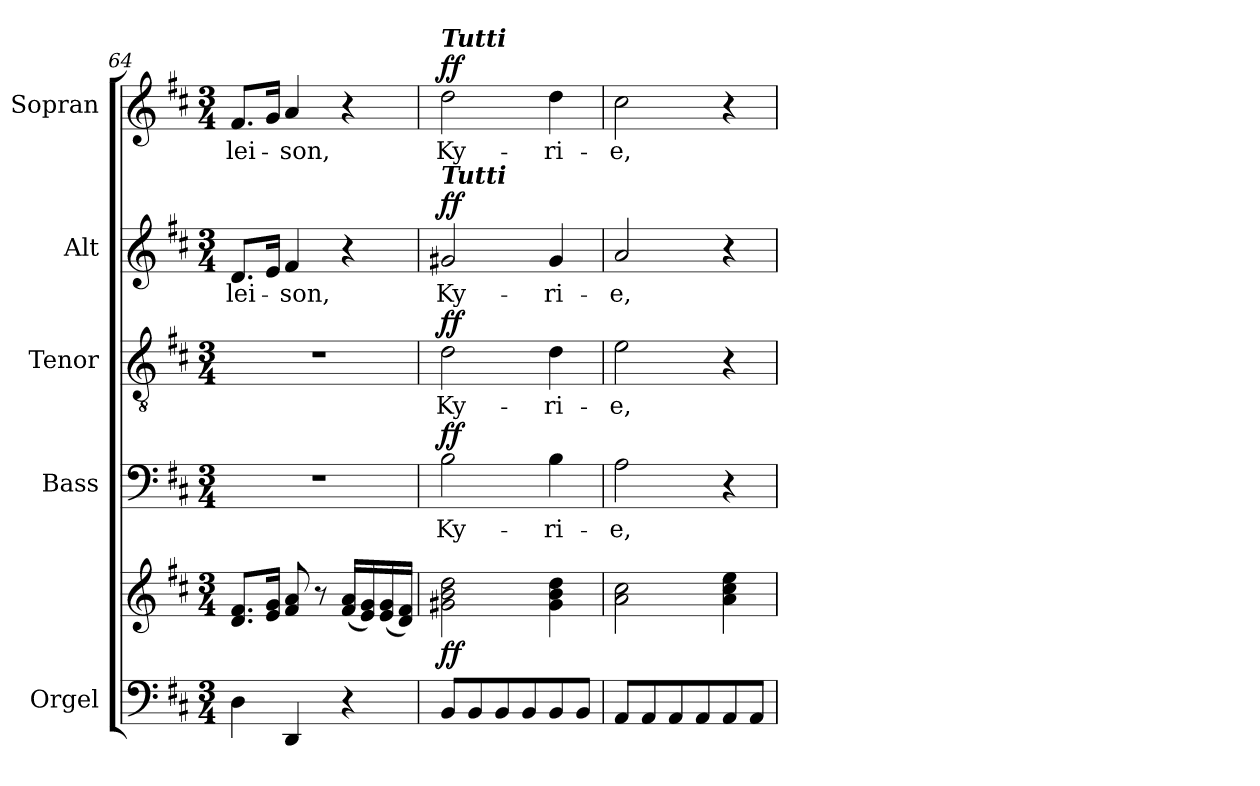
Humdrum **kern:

**kern	**kern	**dynam	**kern	**text	**dynam	**kern	**text	**dynam	**kern	**text	**dynam	**kern	**text	**dynam
*part5	*part5	*part5	*part4	*part4	*part4	*part3	*part3	*part3	*part2	*part2	*part2	*part1	*part1	*part1
*staff6	*staff5	*staff5/6	*staff4	*staff4	*staff4	*staff3	*staff3	*staff3	*staff2	*staff2	*staff2	*staff1	*staff1	*staff1
*I"Orgel	*	*	*I"Bass	*	*	*I"Tenor	*	*	*I"Alt	*	*	*I"Sopran	*	*
*I'Org.	*	*	*I'B.	*	*	*I'T.	*	*	*I'A.	*	*	*I'S.	*	*
*clefF4	*clefG2	*	*clefF4	*	*	*clefGv2	*	*	*clefG2	*	*	*clefG2	*	*
*k[f#c#]	*k[f#c#]	*	*k[f#c#]	*	*	*k[f#c#]	*	*	*k[f#c#]	*	*	*k[f#c#]	*	*
*D:	*D:	*	*D:	*	*	*D:	*	*	*D:	*	*	*D:	*	*
*M3/4	*M3/4	*	*M3/4	*	*	*M3/4	*	*	*M3/4	*	*	*M3/4	*	*
=64	=64	=64	=64	=64	=64	=64	=64	=64	=64	=64	=64	=64	=64	=64
!	!	!	!	!	!	!	!	!	!	!LO:LY:b	!	!	!LO:LY:b	!
4D\	8.d/ 8.f#/L	.	2.r	.	.	2.r	.	.	8.d/L	-lei-	.	8.f#/L	-lei-	.
.	16e/ 16g/Jk	.	.	.	.	.	.	.	16e/Jk	.	.	16g/Jk	.	.
!	!	!	!	!	!	!	!	!	!	!LO:LY:b	!	!	!LO:LY:b	!
4DD/	8f#/ 8a/	.	.	.	.	.	.	.	4f#/	-son,	.	4a/	-son,	.
.	8r	.	.	.	.	.	.	.	.	.	.	.	.	.
4r	(<16f#/ 16a/LL	.	.	.	.	.	.	.	4r	.	.	4r	.	.
.	16e/ 16g/)	.	.	.	.	.	.	.	.	.	.	.	.	.
.	(<16e/ 16g/	.	.	.	.	.	.	.	.	.	.	.	.	.
.	16d/ 16f#/JJ)	.	.	.	.	.	.	.	.	.	.	.	.	.
=65	=65	=65	=65	=65	=65	=65	=65	=65	=65	=65	=65	=65	=65	=65
!	!	!	!	!	!	!	!	!	!	!	!	!LO:TX:a:Bi:t=Tutti	!	!
!	!	!	!	!	!	!	!	!	!LO:TX:a:Bi:t=Tutti	!	!	!	!	!
!	!	!LO:DY:b	!	!LO:LY:b	!LO:DY:a	!	!LO:LY:b	!LO:DY:a	!	!LO:LY:b	!LO:DY:a	!	!LO:LY:b	!LO:DY:a
8BB/L	2g#X\ 2b\ 2dd\	ff	2B\	Ky-	ff	2d\	Ky-	ff	2g#X/	Ky-	ff	2dd\	Ky-	ff
8BB/	.	.	.	.	.	.	.	.	.	.	.	.	.	.
8BB/	.	.	.	.	.	.	.	.	.	.	.	.	.	.
8BB/	.	.	.	.	.	.	.	.	.	.	.	.	.	.
!	!	!	!	!LO:LY:b	!	!	!LO:LY:b	!	!	!LO:LY:b	!	!	!LO:LY:b	!
8BB/	4g#\ 4b\ 4dd\	.	4B\	-ri-	.	4d\	-ri-	.	4g#/	-ri-	.	4dd\	-ri-	.
8BB/J	.	.	.	.	.	.	.	.	.	.	.	.	.	.
=66	=66	=66	=66	=66	=66	=66	=66	=66	=66	=66	=66	=66	=66	=66
!	!	!	!	!LO:LY:b	!	!	!LO:LY:b	!	!	!LO:LY:b	!	!	!LO:LY:b	!
8AA/L	2a\ 2cc#\	.	2A\	-e,	.	2e\	-e,	.	2a/	-e,	.	2cc#\	-e,	.
8AA/	.	.	.	.	.	.	.	.	.	.	.	.	.	.
8AA/	.	.	.	.	.	.	.	.	.	.	.	.	.	.
8AA/	.	.	.	.	.	.	.	.	.	.	.	.	.	.
8AA/	4a\ 4cc#\ 4ee\	.	4r	.	.	4r	.	.	4r	.	.	4r	.	.
8AA/J	.	.	.	.	.	.	.	.	.	.	.	.	.	.
=	=	=	=	=	=	=	=	=	=	=	=	=	=	=
*-	*-	*-	*-	*-	*-	*-	*-	*-	*-	*-	*-	*-	*-	*-
